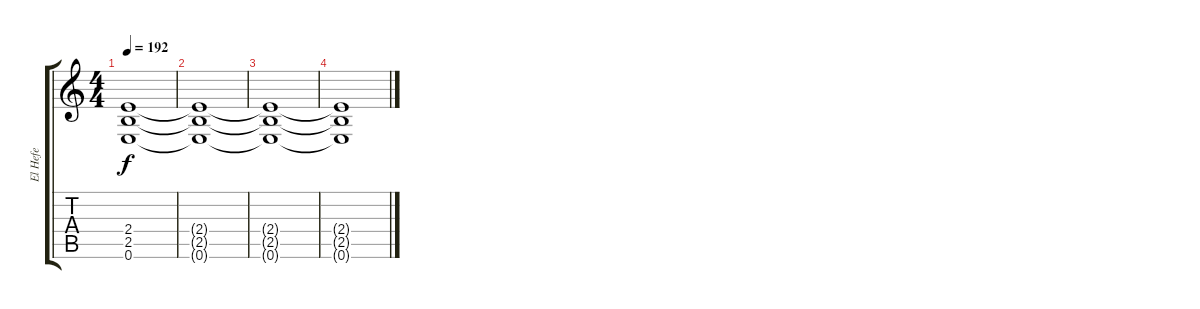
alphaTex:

\track ("El Hefe" "El Hefe") {instrument distortionguitar}
\staff {score tabs}
\tuning (E4 B3 G3 D3 A2 E2) {hide}
\ts (4 4)
\tempo 192
\clef g2
\ks c
(2.4{t} 2.5{t} 0.6{t}).1{dy f} |
(2.4{t} 2.5{t} 0.6{t}).1 |
(2.4{t} 2.5{t} 0.6{t}).1 |
(2.4{t} 2.5{t} 0.6{t}).1
